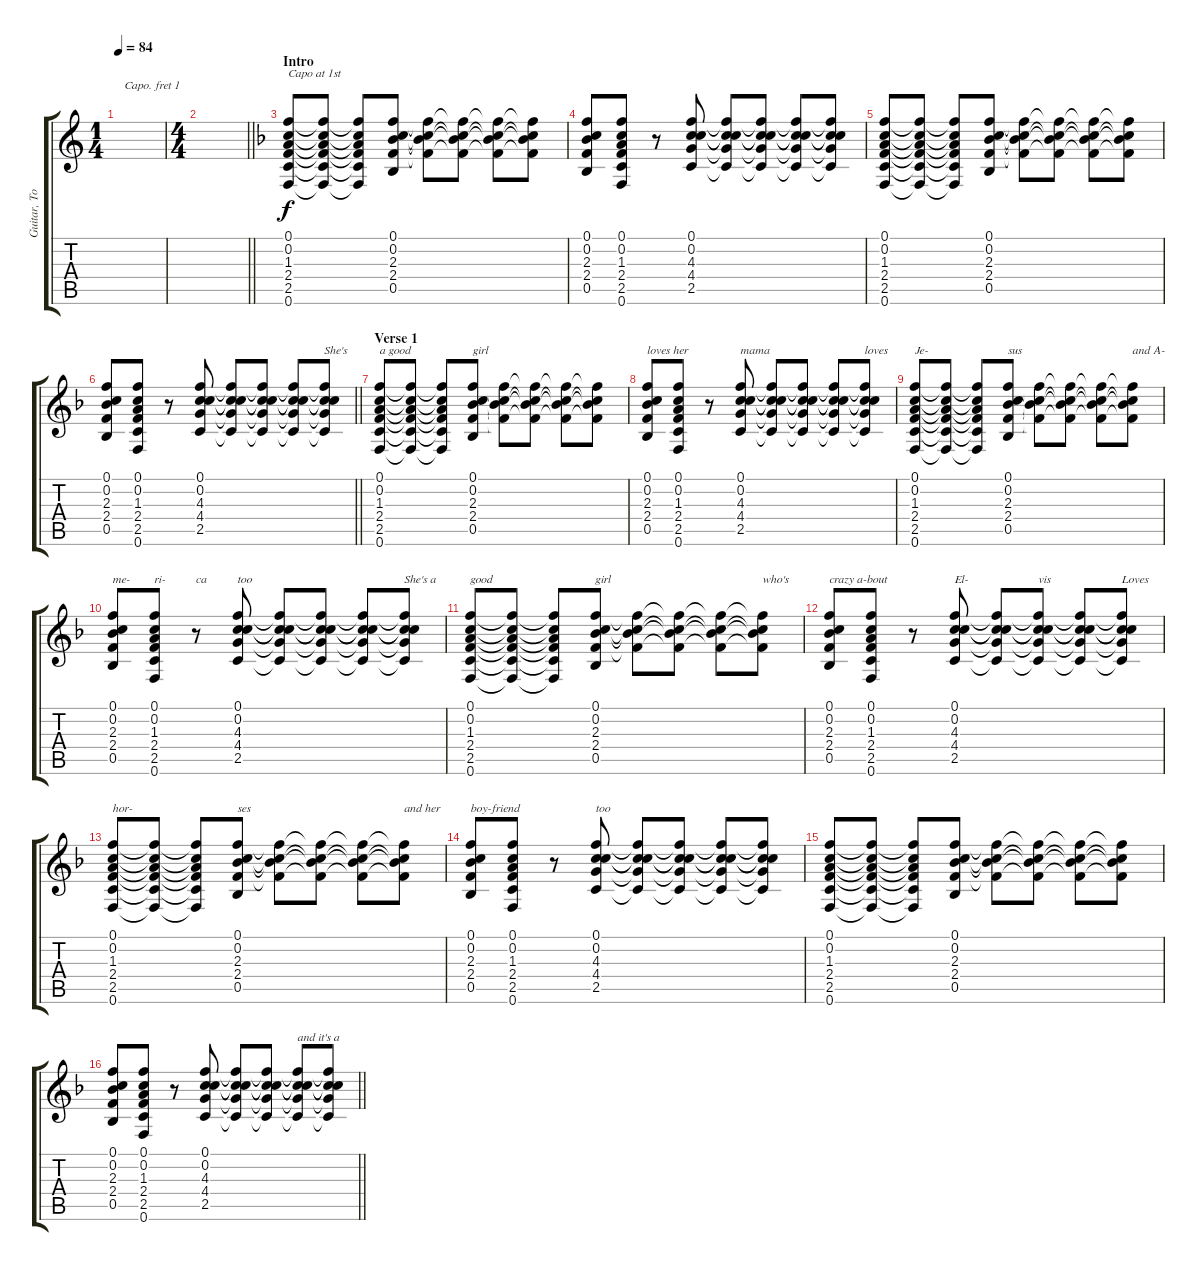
\track ("Guitar, Tom (Capo 1st)" "Guitar, To") {instrument electricguitarjazz}
\staff {score tabs}
\capo 1
\tuning (E4 B3 G3 D3 A2 E2) {hide}
\ts (1 4)
\tempo 84
\clef g2
\ks c
|
\ts (4 4)
\barLineRight lightlight
|
\section ("" "Intro")
\ks f
(0.1 0.2 1.3 2.4 2.5 0.6).8{txt "Capo at 1st"} (0.1{t} 0.2{t} 1.3{t} 2.4{t} 2.5{t} 0.6{t}).8 (0.1{t} 0.2{t} 1.3{t} 2.4{t} 2.5{t} 0.6{t}).8 (0.1 0.2 2.3 2.4 0.5).8 (0.1{t} 0.2{t} 2.3{t} 2.4{t}).8 (0.1{t} 0.2{t} 2.3{t} 2.4{t}).8 (0.1{t} 0.2{t} 2.3{t} 2.4{t}).8 (0.1{t} 0.2{t} 2.3{t} 2.4{t}).8 |
(0.1 0.2 2.3 2.4 0.5).8 (0.1 0.2 1.3 2.4 2.5 0.6).8 r.8 (0.1 0.2 4.3 4.4 2.5).8 (0.1{t} 0.2{t} 4.3{t} 4.4{t} 2.5{t}).8 (0.1{t} 0.2{t} 4.3{t} 4.4{t} 2.5{t}).8 (0.1{t} 0.2{t} 4.3{t} 4.4{t} 2.5{t}).8 (0.1{t} 0.2{t} 4.3{t} 4.4{t} 2.5{t}).8 |
(0.1 0.2 1.3 2.4 2.5 0.6).8 (0.1{t} 0.2{t} 1.3{t} 2.4{t} 2.5{t} 0.6{t}).8 (0.1{t} 0.2{t} 1.3{t} 2.4{t} 2.5{t} 0.6{t}).8 (0.1 0.2 2.3 2.4 0.5).8 (0.1{t} 0.2{t} 2.3{t} 2.4{t}).8 (0.1{t} 0.2{t} 2.3{t} 2.4{t}).8 (0.1{t} 0.2{t} 2.3{t} 2.4{t}).8 (0.1{t} 0.2{t} 2.3{t} 2.4{t}).8 |
\barLineRight lightlight
(0.1 0.2 2.3 2.4 0.5).8 (0.1 0.2 1.3 2.4 2.5 0.6).8 r.8 (0.1 0.2 4.3 4.4 2.5).8 (0.1{t} 0.2{t} 4.3{t} 4.4{t} 2.5{t}).8 (0.1{t} 0.2{t} 4.3{t} 4.4{t} 2.5{t}).8 (0.1{t} 0.2{t} 4.3{t} 4.4{t} 2.5{t}).8 (0.1{t} 0.2{t} 4.3{t} 4.4{t} 2.5{t}).8{txt "She's"} |
\section ("" "Verse 1")
(0.1 0.2 1.3 2.4 2.5 0.6).8{txt "a good"} (0.1{t} 0.2{t} 1.3{t} 2.4{t} 2.5{t} 0.6{t}).8 (0.1{t} 0.2{t} 1.3{t} 2.4{t} 2.5{t} 0.6{t}).8 (0.1 0.2 2.3 2.4 0.5).8{txt "girl"} (0.1{t} 0.2{t} 2.3{t} 2.4{t}).8 (0.1{t} 0.2{t} 2.3{t} 2.4{t}).8 (0.1{t} 0.2{t} 2.3{t} 2.4{t}).8 (0.1{t} 0.2{t} 2.3{t} 2.4{t}).8 |
(0.1 0.2 2.3 2.4 0.5).8{txt "loves her"} (0.1 0.2 1.3 2.4 2.5 0.6).8 r.8 (0.1 0.2 4.3 4.4 2.5).8{txt "mama"} (0.1{t} 0.2{t} 4.3{t} 4.4{t} 2.5{t}).8 (0.1{t} 0.2{t} 4.3{t} 4.4{t} 2.5{t}).8 (0.1{t} 0.2{t} 4.3{t} 4.4{t} 2.5{t}).8 (0.1{t} 0.2{t} 4.3{t} 4.4{t} 2.5{t}).8{txt "loves"} |
(0.1 0.2 1.3 2.4 2.5 0.6).8{txt "Je-"} (0.1{t} 0.2{t} 1.3{t} 2.4{t} 2.5{t} 0.6{t}).8 (0.1{t} 0.2{t} 1.3{t} 2.4{t} 2.5{t} 0.6{t}).8 (0.1 0.2 2.3 2.4 0.5).8{txt "sus"} (0.1{t} 0.2{t} 2.3{t} 2.4{t}).8 (0.1{t} 0.2{t} 2.3{t} 2.4{t}).8 (0.1{t} 0.2{t} 2.3{t} 2.4{t}).8 (0.1{t} 0.2{t} 2.3{t} 2.4{t}).8{txt "and A-"} |
(0.1 0.2 2.3 2.4 0.5).8{txt "me-"} (0.1 0.2 1.3 2.4 2.5 0.6).8{txt "ri-"} r.8{txt "ca"} (0.1 0.2 4.3 4.4 2.5).8{txt "too"} (0.1{t} 0.2{t} 4.3{t} 4.4{t} 2.5{t}).8 (0.1{t} 0.2{t} 4.3{t} 4.4{t} 2.5{t}).8 (0.1{t} 0.2{t} 4.3{t} 4.4{t} 2.5{t}).8 (0.1{t} 0.2{t} 4.3{t} 4.4{t} 2.5{t}).8{txt "She's a"} |
(0.1 0.2 1.3 2.4 2.5 0.6).8{txt "good"} (0.1{t} 0.2{t} 1.3{t} 2.4{t} 2.5{t} 0.6{t}).8 (0.1{t} 0.2{t} 1.3{t} 2.4{t} 2.5{t} 0.6{t}).8 (0.1 0.2 2.3 2.4 0.5).8{txt "girl"} (0.1{t} 0.2{t} 2.3{t} 2.4{t}).8 (0.1{t} 0.2{t} 2.3{t} 2.4{t}).8 (0.1{t} 0.2{t} 2.3{t} 2.4{t}).8 (0.1{t} 0.2{t} 2.3{t} 2.4{t}).8{txt "who's"} |
(0.1 0.2 2.3 2.4 0.5).8{txt "crazy a-bout"} (0.1 0.2 1.3 2.4 2.5 0.6).8 r.8 (0.1 0.2 4.3 4.4 2.5).8{txt "El-"} (0.1{t} 0.2{t} 4.3{t} 4.4{t} 2.5{t}).8 (0.1{t} 0.2{t} 4.3{t} 4.4{t} 2.5{t}).8{txt "vis"} (0.1{t} 0.2{t} 4.3{t} 4.4{t} 2.5{t}).8 (0.1{t} 0.2{t} 4.3{t} 4.4{t} 2.5{t}).8{txt "Loves"} |
(0.1 0.2 1.3 2.4 2.5 0.6).8{txt "hor-"} (0.1{t} 0.2{t} 1.3{t} 2.4{t} 2.5{t} 0.6{t}).8 (0.1{t} 0.2{t} 1.3{t} 2.4{t} 2.5{t} 0.6{t}).8 (0.1 0.2 2.3 2.4 0.5).8{txt "ses"} (0.1{t} 0.2{t} 2.3{t} 2.4{t}).8 (0.1{t} 0.2{t} 2.3{t} 2.4{t}).8 (0.1{t} 0.2{t} 2.3{t} 2.4{t}).8 (0.1{t} 0.2{t} 2.3{t} 2.4{t}).8{txt "and her"} |
(0.1 0.2 2.3 2.4 0.5).8{txt "boy-friend"} (0.1 0.2 1.3 2.4 2.5 0.6).8 r.8 (0.1 0.2 4.3 4.4 2.5).8{txt "too"} (0.1{t} 0.2{t} 4.3{t} 4.4{t} 2.5{t}).8 (0.1{t} 0.2{t} 4.3{t} 4.4{t} 2.5{t}).8 (0.1{t} 0.2{t} 4.3{t} 4.4{t} 2.5{t}).8 (0.1{t} 0.2{t} 4.3{t} 4.4{t} 2.5{t}).8 |
(0.1 0.2 1.3 2.4 2.5 0.6).8 (0.1{t} 0.2{t} 1.3{t} 2.4{t} 2.5{t} 0.6{t}).8 (0.1{t} 0.2{t} 1.3{t} 2.4{t} 2.5{t} 0.6{t}).8 (0.1 0.2 2.3 2.4 0.5).8 (0.1{t} 0.2{t} 2.3{t} 2.4{t}).8 (0.1{t} 0.2{t} 2.3{t} 2.4{t}).8 (0.1{t} 0.2{t} 2.3{t} 2.4{t}).8 (0.1{t} 0.2{t} 2.3{t} 2.4{t}).8 |
\barLineRight lightlight
(0.1 0.2 2.3 2.4 0.5).8 (0.1 0.2 1.3 2.4 2.5 0.6).8 r.8 (0.1 0.2 4.3 4.4 2.5).8 (0.1{t} 0.2{t} 4.3{t} 4.4{t} 2.5{t}).8 (0.1{t} 0.2{t} 4.3{t} 4.4{t} 2.5{t}).8 (0.1{t} 0.2{t} 4.3{t} 4.4{t} 2.5{t}).8{txt "and it's a"} (0.1{t} 0.2{t} 4.3{t} 4.4{t} 2.5{t}).8
